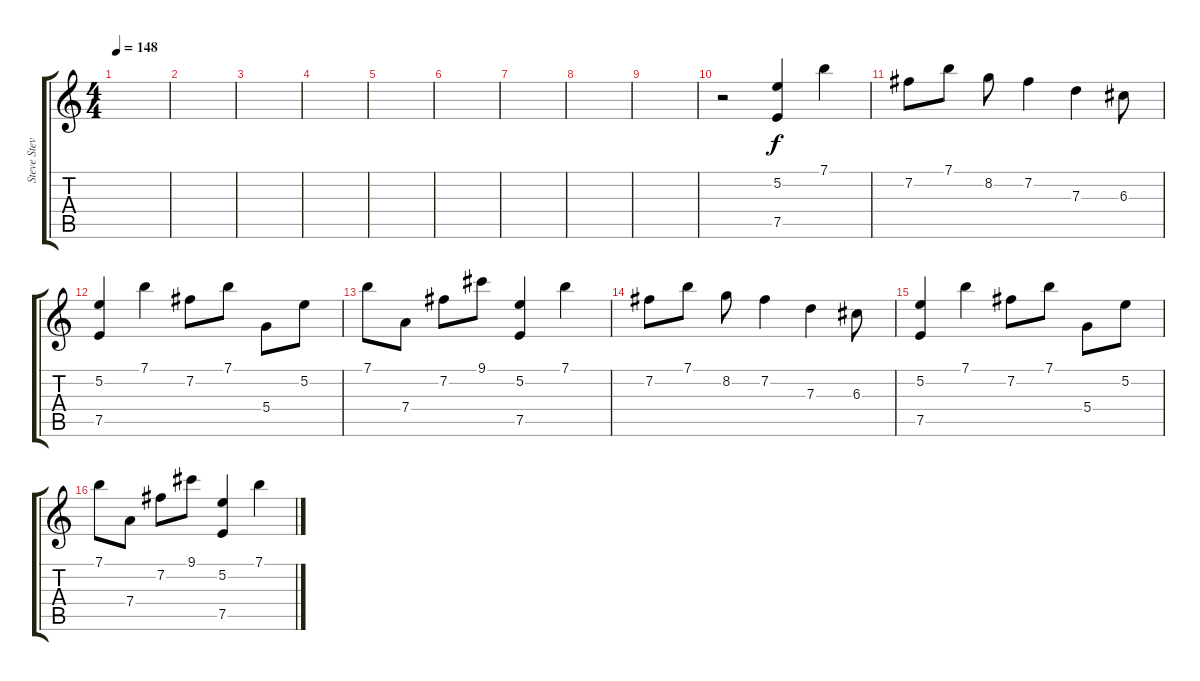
\track ("Steve Stevens" "Steve Stev") {instrument acousticguitarsteel}
\staff {score tabs}
\tuning (E4 B3 G3 D3 A2 E2) {hide}
\ts (4 4)
\tempo 148
\clef g2
\ks c
|
|
|
|
|
|
|
|
|
r.2 (5.2 7.5).4 7.1.4 |
7.2.8 7.1.8 8.2.8 7.2.4 7.3.4 6.3.8 |
(5.2 7.5).4 7.1.4 7.2.8 7.1.8 5.4.8 5.2.8 |
7.1.8 7.4.8 7.2.8 9.1.8 (5.2 7.5).4 7.1.4 |
7.2.8 7.1.8 8.2.8 7.2.4 7.3.4 6.3.8 |
(5.2 7.5).4 7.1.4 7.2.8 7.1.8 5.4.8 5.2.8 |
7.1.8 7.4.8 7.2.8 9.1.8 (5.2 7.5).4 7.1.4
